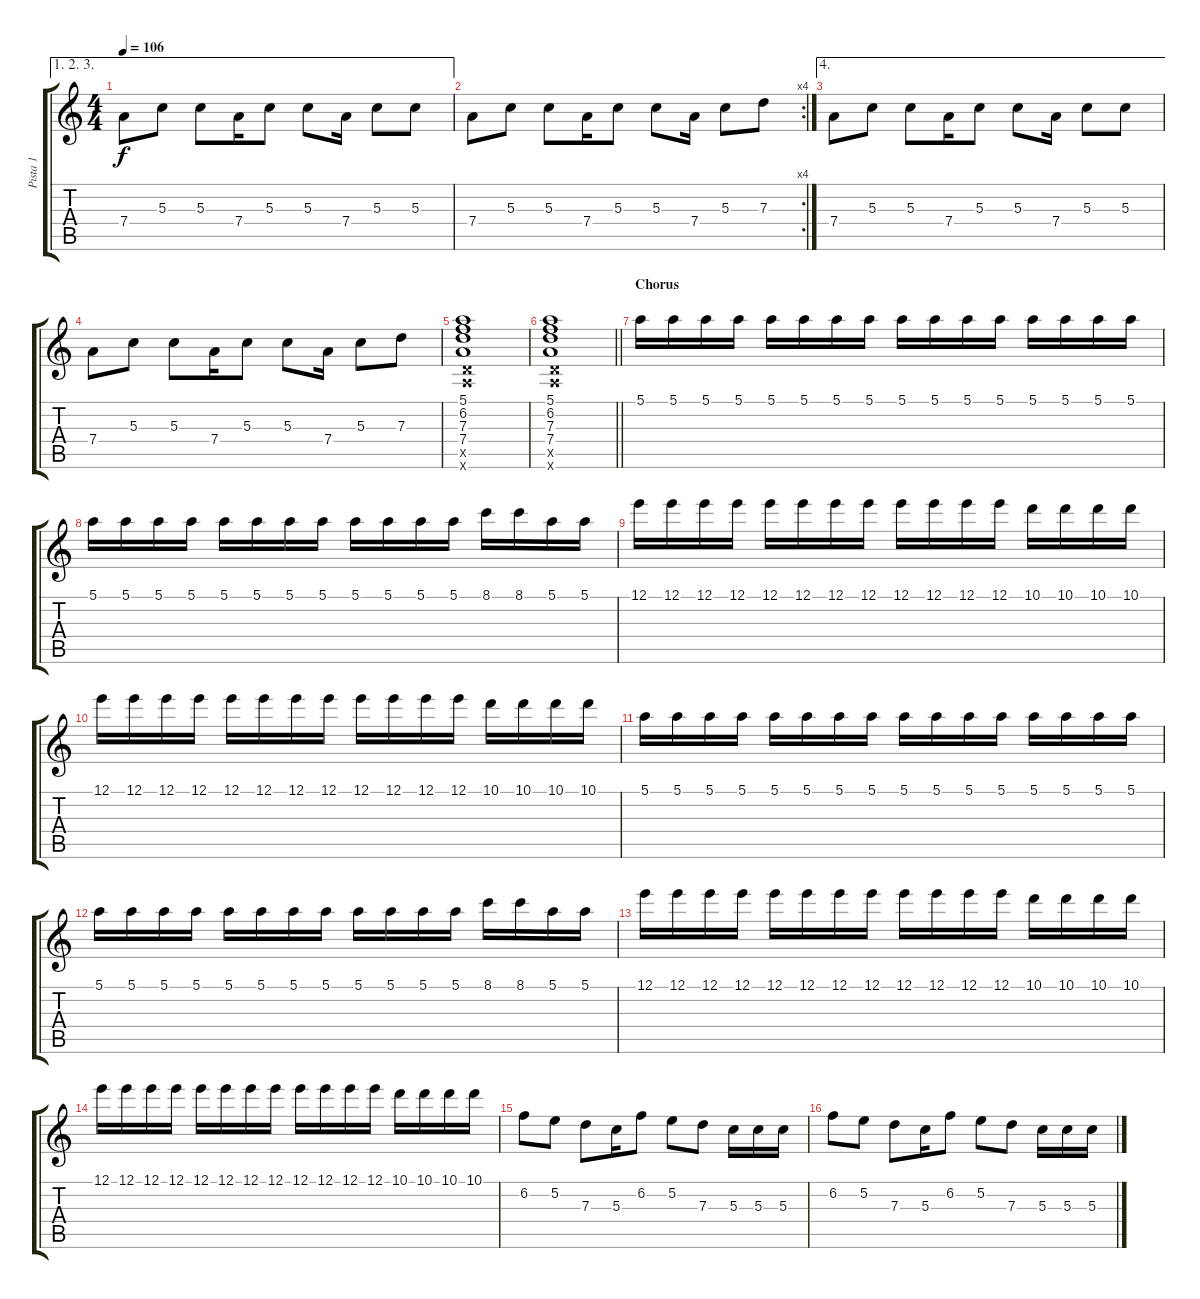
\track ("Pista 1" "Pista 1") {instrument distortionguitar}
\staff {score tabs}
\tuning (E4 B3 G3 D3 A2 E2) {hide}
\ae (1 2 3)
\ts (4 4)
\tempo 106
\clef g2
\ks c
7.4.8{dy f} 5.3.8 5.3.8 7.4.16 5.3.8 5.3.8 7.4.16 5.3.8 5.3.8 |
\rc 4
7.4.8 5.3.8 5.3.8 7.4.16 5.3.8 5.3.8 7.4.16 5.3.8 7.3.8 |
\ae 4
7.4.8 5.3.8 5.3.8 7.4.16 5.3.8 5.3.8 7.4.16 5.3.8 5.3.8 |
7.4.8 5.3.8 5.3.8 7.4.16 5.3.8 5.3.8 7.4.16 5.3.8 7.3.8 |
(5.1 6.2 7.3 7.4 5.5{x} 5.6{x}).1 |
\barLineRight lightlight
(5.1 6.2 7.3 7.4 5.5{x} 5.6{x}).1 |
\section ("" "Chorus")
5.1.16 5.1.16 5.1.16 5.1.16 5.1.16 5.1.16 5.1.16 5.1.16 5.1.16 5.1.16 5.1.16 5.1.16 5.1.16 5.1.16 5.1.16 5.1.16 |
5.1.16 5.1.16 5.1.16 5.1.16 5.1.16 5.1.16 5.1.16 5.1.16 5.1.16 5.1.16 5.1.16 5.1.16 8.1.16 8.1.16 5.1.16 5.1.16 |
12.1.16 12.1.16 12.1.16 12.1.16 12.1.16 12.1.16 12.1.16 12.1.16 12.1.16 12.1.16 12.1.16 12.1.16 10.1.16 10.1.16 10.1.16 10.1.16 |
12.1.16 12.1.16 12.1.16 12.1.16 12.1.16 12.1.16 12.1.16 12.1.16 12.1.16 12.1.16 12.1.16 12.1.16 10.1.16 10.1.16 10.1.16 10.1.16 |
5.1.16 5.1.16 5.1.16 5.1.16 5.1.16 5.1.16 5.1.16 5.1.16 5.1.16 5.1.16 5.1.16 5.1.16 5.1.16 5.1.16 5.1.16 5.1.16 |
5.1.16 5.1.16 5.1.16 5.1.16 5.1.16 5.1.16 5.1.16 5.1.16 5.1.16 5.1.16 5.1.16 5.1.16 8.1.16 8.1.16 5.1.16 5.1.16 |
12.1.16 12.1.16 12.1.16 12.1.16 12.1.16 12.1.16 12.1.16 12.1.16 12.1.16 12.1.16 12.1.16 12.1.16 10.1.16 10.1.16 10.1.16 10.1.16 |
12.1.16 12.1.16 12.1.16 12.1.16 12.1.16 12.1.16 12.1.16 12.1.16 12.1.16 12.1.16 12.1.16 12.1.16 10.1.16 10.1.16 10.1.16 10.1.16 |
6.2.8 5.2.8 7.3.8 5.3.16 6.2.8 5.2.8 7.3.8 5.3.16 5.3.16 5.3.16 |
6.2.8 5.2.8 7.3.8 5.3.16 6.2.8 5.2.8 7.3.8 5.3.16 5.3.16 5.3.16
